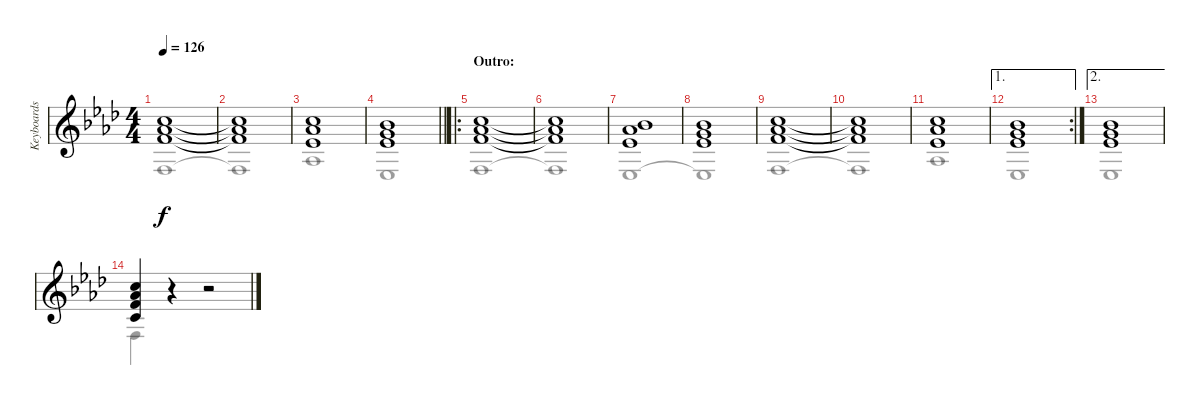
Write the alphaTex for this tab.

\track ("Keyboards" "Keyboards") {instrument acousticgrandpiano}
\staff {score}
\tuning (E4 B3 G3 D3 A2 E2) {hide}
\voice
\ts (4 4)
\tempo 126
\clef g2
\ks fminor
(8.1 9.2 10.3).1{dy f} |
(8.1{t} 9.2{t} 10.3{t}).1 |
(8.1 9.2 8.3).1 |
\barLineRight lightlight
(6.1 8.2 8.3).1 |
\ro
\section ("" "Outro:")
(8.1 9.2 10.3).1 |
(8.1{t} 9.2{t} 10.3{t}).1 |
(6.1 9.2 8.3).1 |
(6.1 8.2 8.3).1 |
(8.1 9.2 10.3).1 |
(8.1{t} 9.2{t} 10.3{t}).1 |
(8.1 9.2 8.3).1 |
\ae 1
\rc 2
(6.1 8.2 8.3).1 |
\ae 2
(6.1 8.2 8.3).1 |
(8.1 9.2 10.3 10.4).4 r.4 r.2
\voice
\clef g2
\ottava regular
\simile none
\ks fminor
3.4.1{dy f} |
3.4{t}.1 |
1.3.1 |
\barLineRight lightlight
1.4.1 |
3.4.1 |
3.4{t}.1 |
1.4.1 |
1.4{t}.1 |
3.4.1 |
3.4{t}.1 |
1.3.1 |
1.4.1 |
1.4.1 |
3.4.4 r.4 r.2
